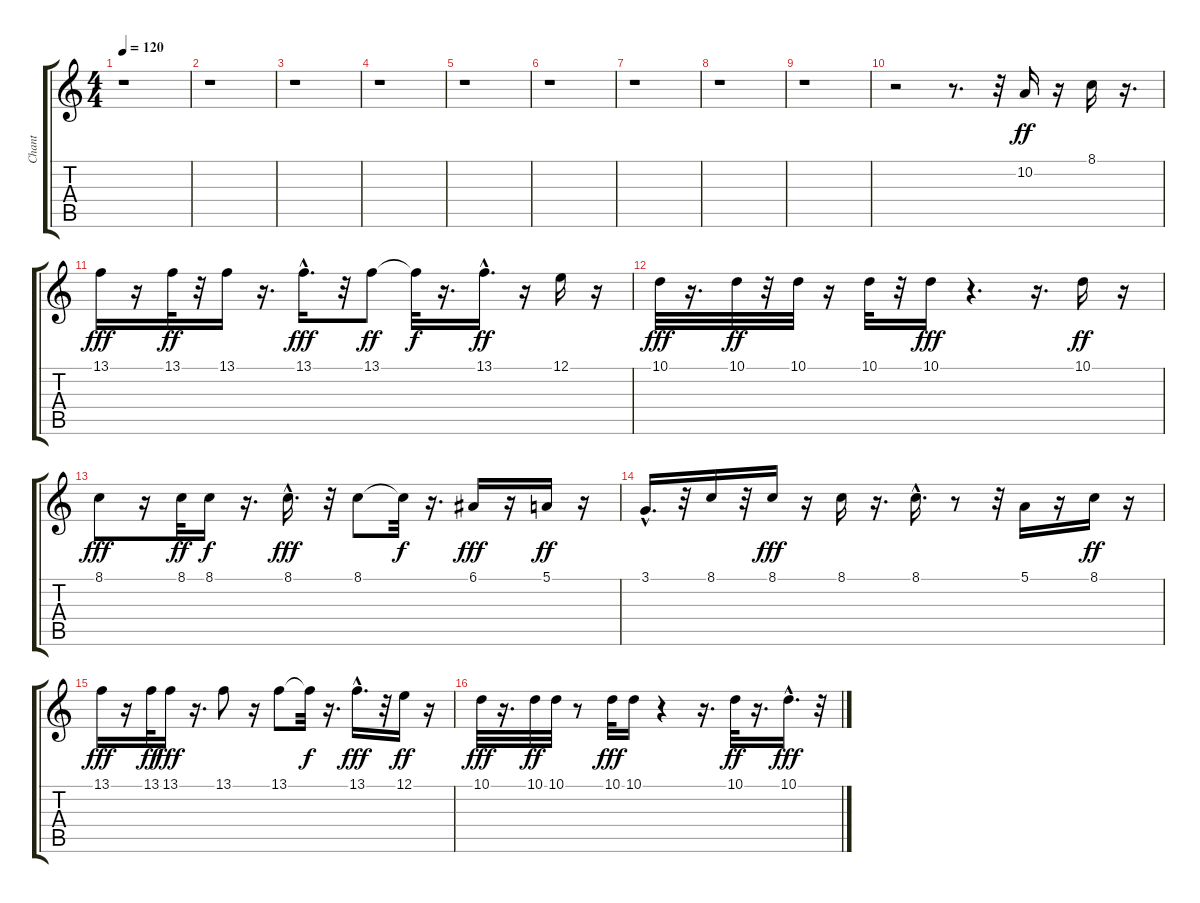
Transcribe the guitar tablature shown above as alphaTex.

\track ("Chant" "Chant") {instrument tangoaccordion}
\staff {score tabs}
\tuning (E4 B3 G3 D3 A2 E2) {hide}
\ts (4 4)
\tempo 120
\clef g2
\ks c
r.1{dy ff instrument tangoaccordion} |
r.1 |
r.1 |
r.1 |
r.1 |
r.1 |
r.1 |
r.1 |
r.1 |
r.2 r.8{d} r.32 10.2.16 r.16 8.1.16 r.16{d} |
13.1.16{dy fff} r.16 13.1.32{dy ff} r.32 13.1.16 r.16{d} 13.1{hac}.16{d dy fff} r.32 13.1.8{dy ff} 13.1{t}.32{dy f} r.16{d} 13.1{hac}.16{d dy ff} r.16 12.1.16 r.16 |
10.1.32{dy fff} r.16{d} 10.1.32{dy ff} r.32 10.1.32 r.16 10.1.32 r.32 10.1.16{dy fff} r.4{d} r.16{d} 10.1.16{dy ff} r.16 |
8.1.8{dy fff} r.16 8.1.32{dy ff} 8.1.16{dy f} r.16{d} 8.1{hac}.16{d dy fff} r.32 8.1.8 8.1{t}.32{dy f} r.16{d} 6.1.16{dy fff} r.16 5.1.16{dy ff} r.16 |
3.1{hac}.16{d} r.32 8.1.16 r.32 8.1.16{dy fff} r.16 8.1.16 r.16{d} 8.1{hac}.16{d} r.8 r.32 5.1.16 r.16 8.1.16{dy ff} r.16 |
13.1.16{dy fff} r.16 13.1.32{dy ff} 13.1.16{dy fff} r.16{d} 13.1.8 r.16 13.1.8 13.1{t}.32{dy f} r.16{d} 13.1{hac}.16{d dy fff} r.32 12.1.16{dy ff} r.16 |
10.1.32{dy fff} r.16{d} 10.1.32{dy ff} 10.1.32 r.8 10.1.32{dy fff} 10.1.16 r.4 r.16{d} 10.1.32{dy ff} r.16{d} 10.1{hac}.16{d dy fff} r.32
